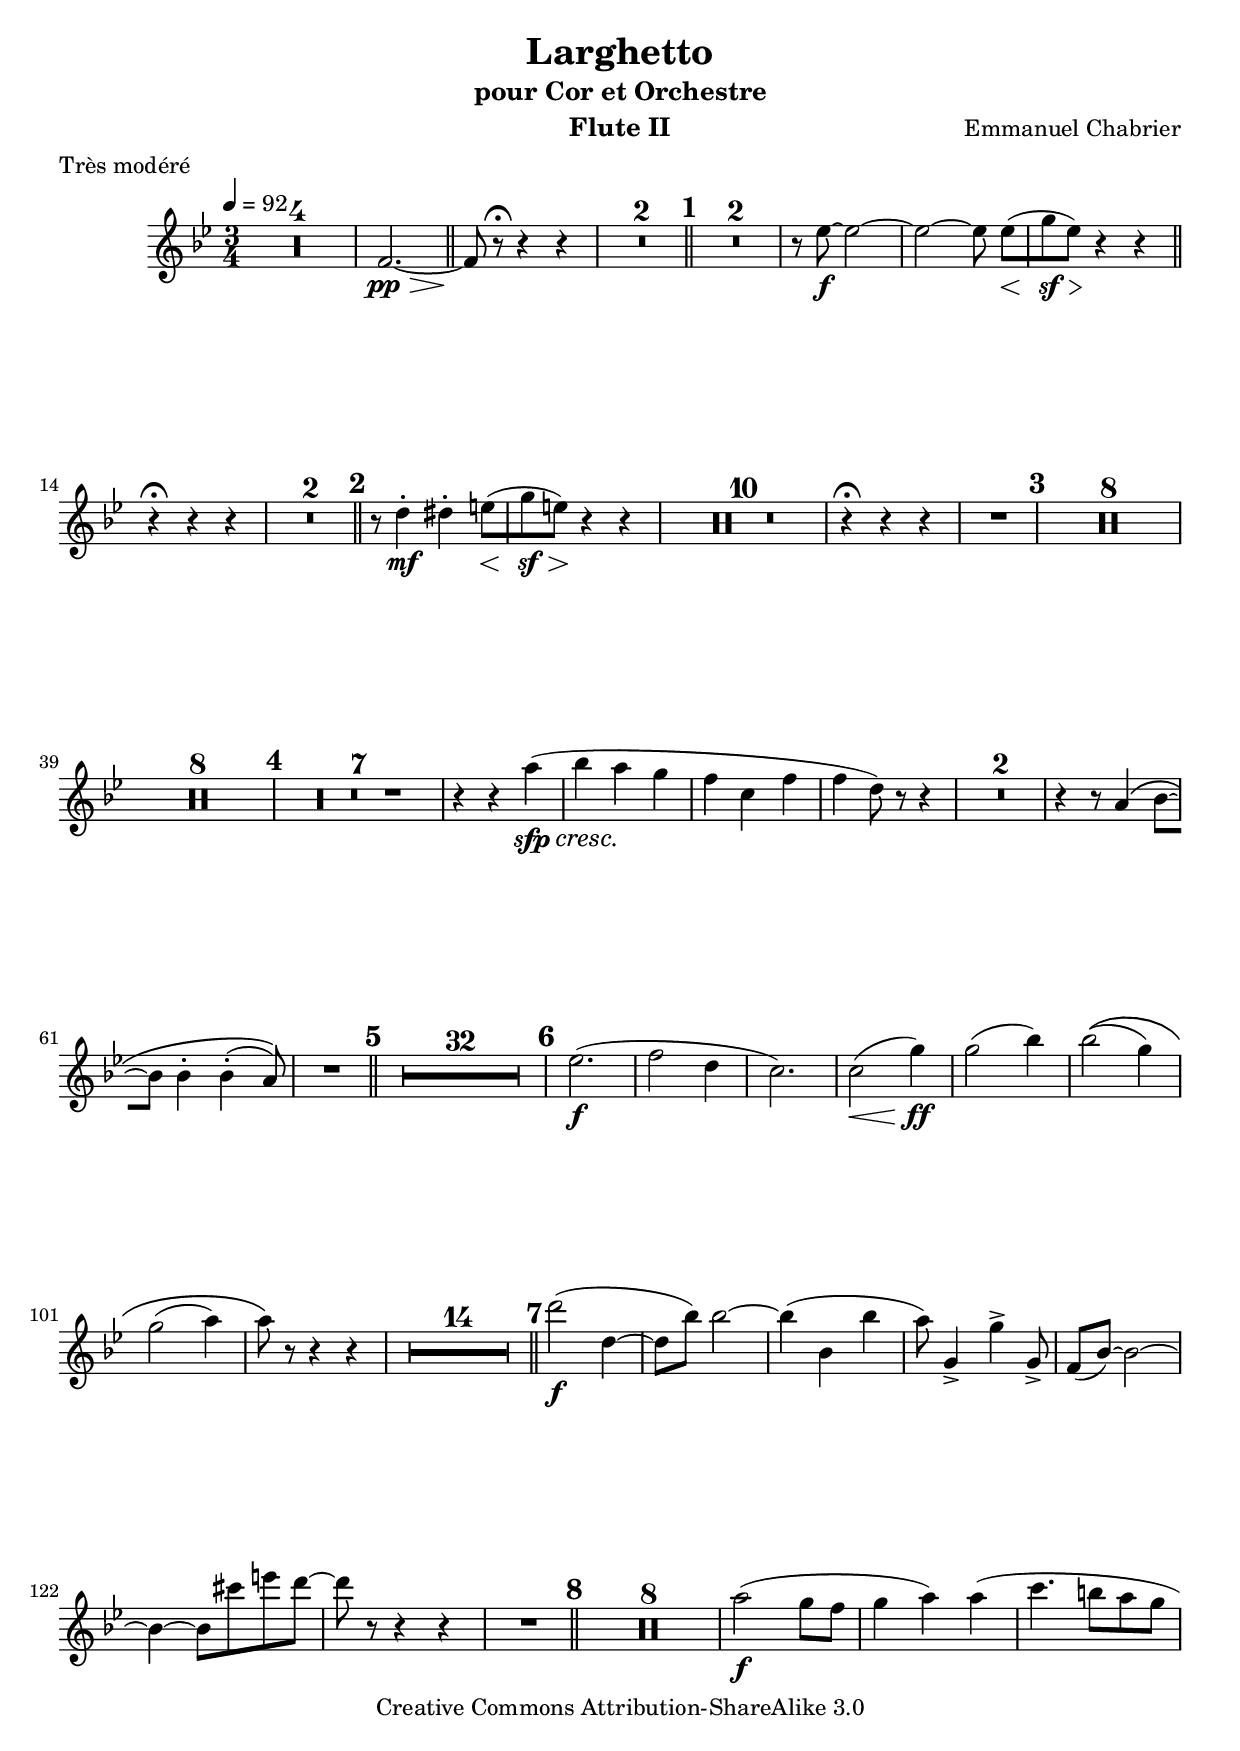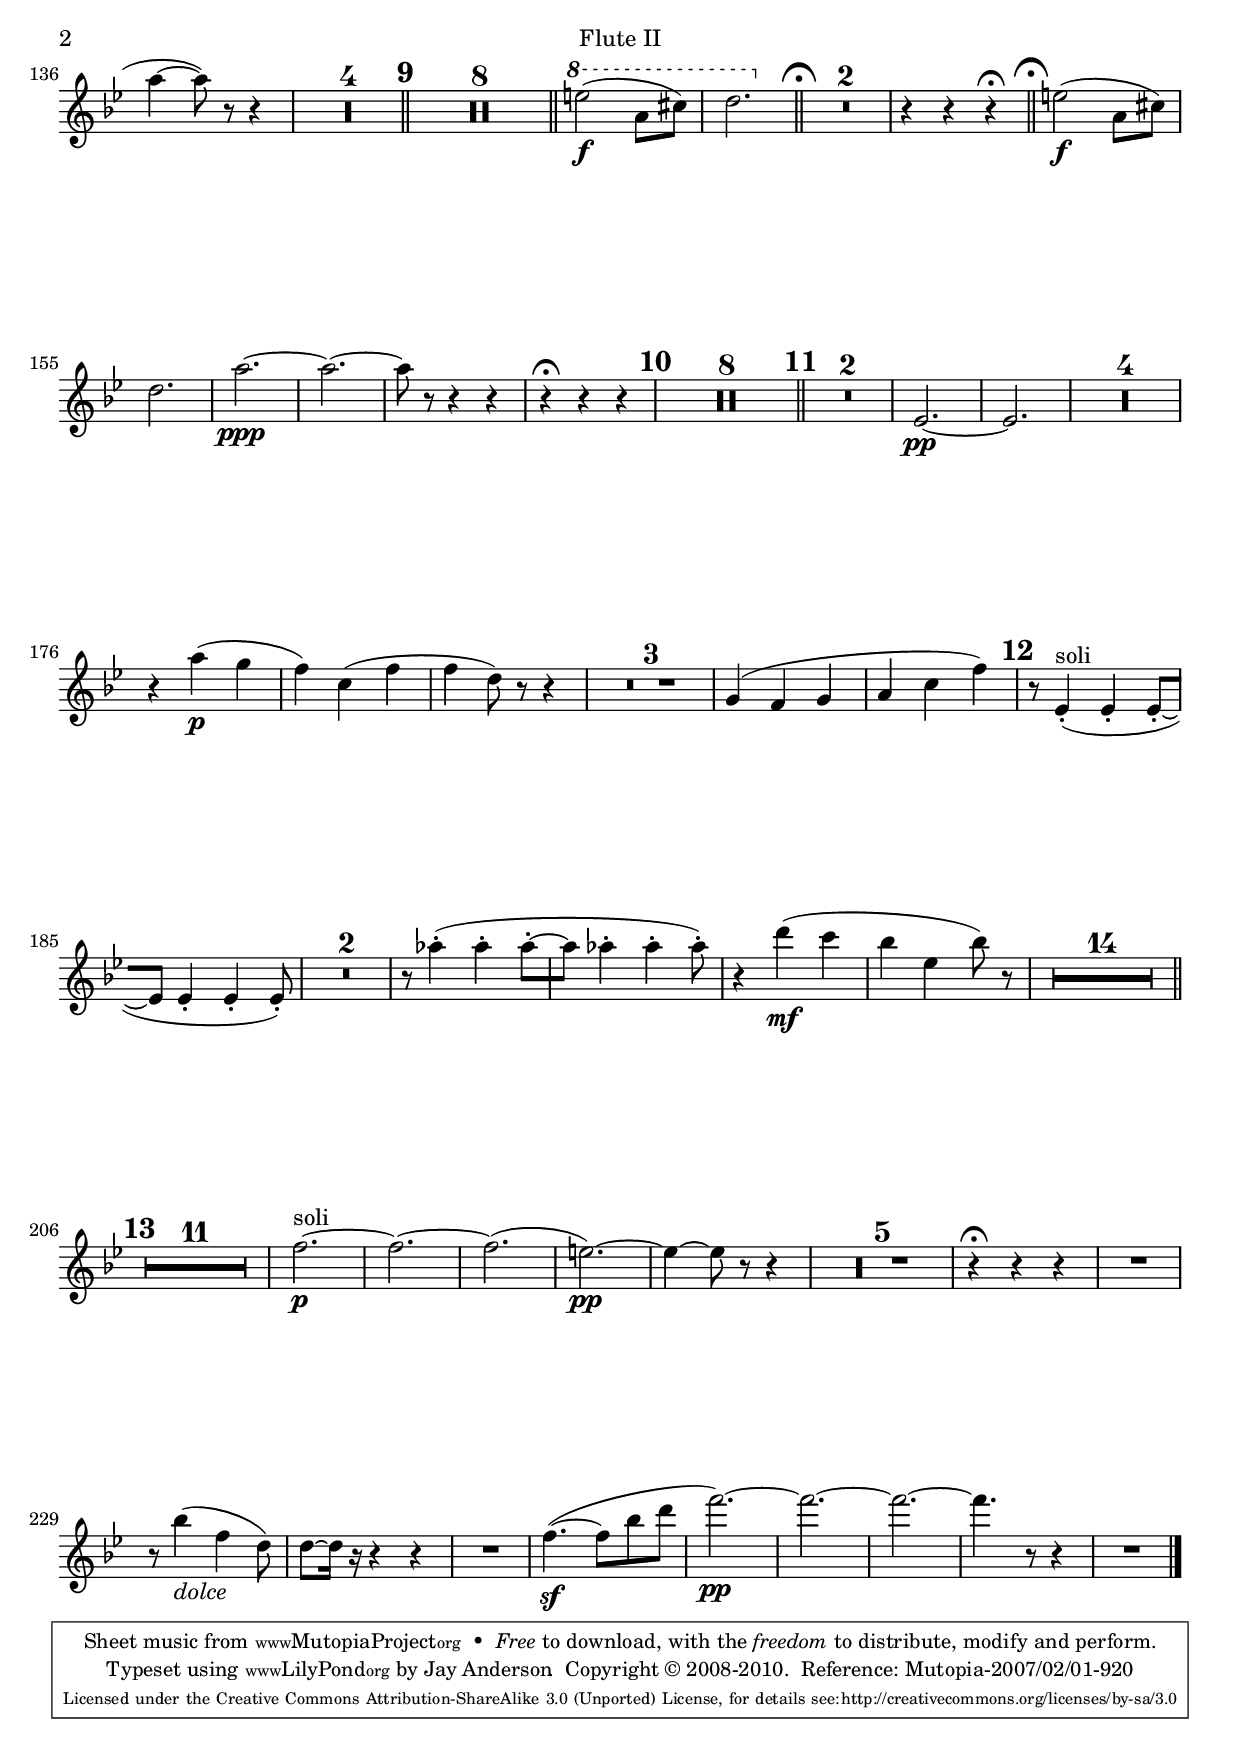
\version "2.13.37"

\include "defs.ily"
\version "2.13.37"

fluteTwo = \relative c'
{
  \key bes \major
  R2.*4 |
  f2.~\pp\> |

  f8\! r\fermata r4 r |
  R2.*2 |

  %A
  R2.*2 |
  r8 ees'~\f ees2~ |
  ees2~ ees8 ees[(\< |
  g\sf\> ees])\! r4 r |
  r4\fermata r r |
  R2.*2 |

  %B
  r8 d4-.\mf dis-. e8[(\< |
  g\sf\> e])\! r4 r |
  R2.*10 |
  r4\fermata r r |
  R2. |

  %C
  R2.*16 |

  %D
  R2.*7 |
  r4 r a(\sfp\justCresc |
  bes a g |
  f c f |
  f d8)\! r r4 |
  R2.*2 |
  r4 r8 a4\( bes8[~ |
  bes] bes4-. bes-.( a8)\) |
  R2. |

  %E
  R2.*32 |

  %F
  ees'2.(\f |
  f2 d4 |
  c2.) |
  c2(\< g'4)\ff |
  g2( bes4) |
  bes2\(( g4) |
  g2( a4) |
  a8\) r r4 r |
  R2.*14 |

  %G
  d2(\f d,4~ |
  d8 bes') bes2~ |
  bes4( bes, bes' |
  a8) g,4-> g'-> g,8-> |
  f( bes~) bes2~ |
  bes4~ bes8 cis' e d~ |
  d r r4 r |
  R2. |

  %H
  R2.*8 |
  a2(\f g8 f |
  g4 a) a( |
  c4. b8 a g |
  a4~ a8) r r4 |
  R2.*4 |

  %I
  R2.*8 |
  \ottava #1
  e'2(\f a,8 cis) |
  d2. |
  \ottava #0

  %J
  R2.*2 |
  r4 r r\fermata |
  e,2(\f a,8 cis) |
  d2. |
  a'2.~\ppp |
  a~ |
  a8 r r4 r |
  r4\fermata r r |

  %K
  R2.*8 |

  %L
  R2.*2 |
  ees,2.~\pp |
  ees |
  R2.*4 |
  r4 a'(\p g |
  f) c( f |
  f d8) r r4 |
  R2.*3 |
  g,4( f g |
  a c f) |

  %M
  r8 ees,4-.(^\soli ees-. ees8[~-. |
  ees] ees4-. ees-. ees8-.) |
  R2.*2 |
  r8 aes'4-.( aes-. aes8[~-. |
  aes] aes4-. aes-. aes8-.) |
  r4 d4(\mf c |
  bes ees, bes'8) r |
  R2.*14 |

  %N
  R2.*11 |
  f2.~\p^\soli |
  f~ |
  f( |
  e~)\pp |
  e4~ e8 r r4 |
  R2.*5 |
  r4\fermata r r |
  R2. |
  r8 bes'4(_\dolce f d8) |
  d~ d16 r r4 r |
  R2. |
  f4.~(\sf f8 bes d |
  f2.~)\pp |
  f~ |
  f~ |
  f4. r8 r4 |
  R2. |
}


instrument = "Flute II"
notes = \fluteTwo

\version "2.13.37"

\include "header.ily"
\score
{
  \new Staff { << \notes \outline >> }
}


